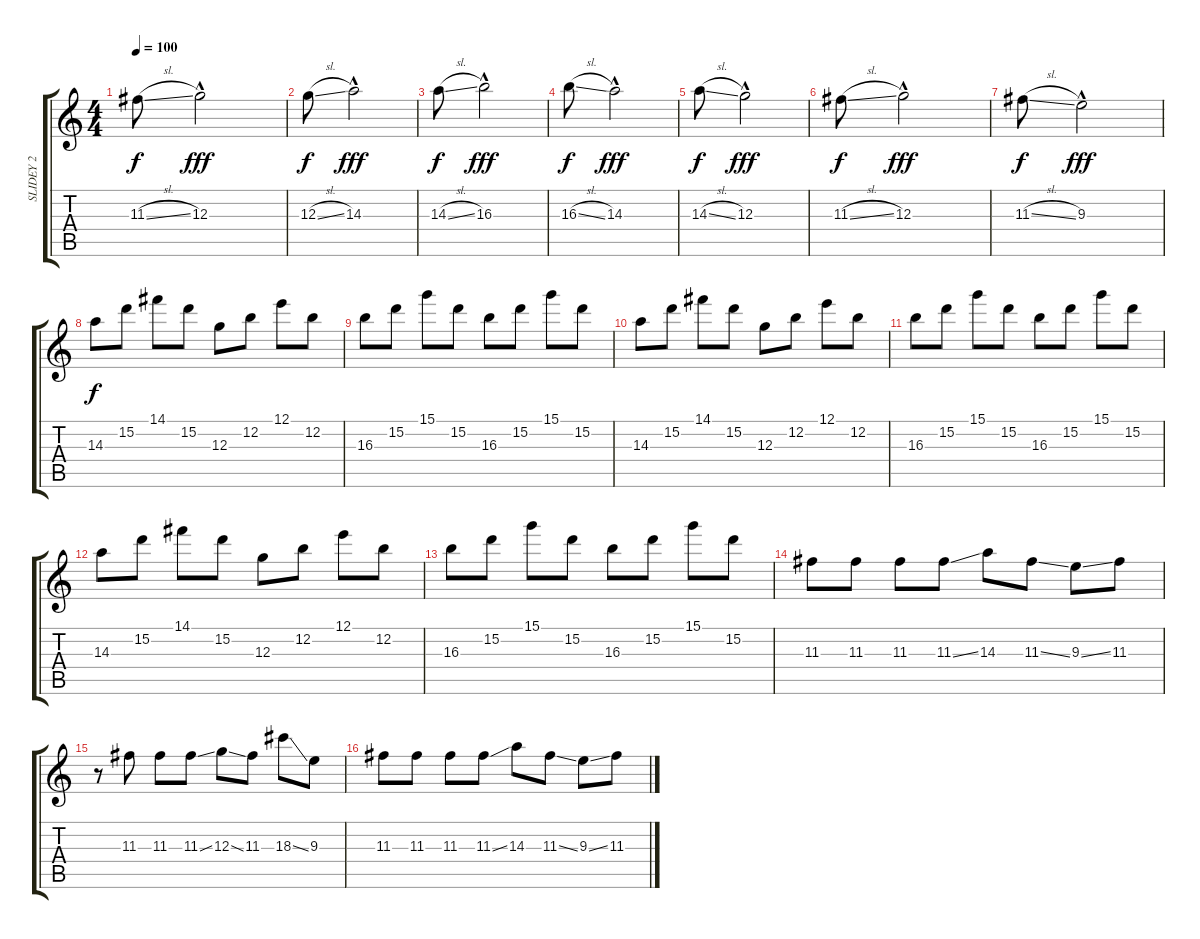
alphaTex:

\track ("SLIDEY 2" "SLIDEY 2") {instrument electricguitarjazz}
\staff {score tabs}
\tuning (E4 B3 G3 D3 A2 E2) {hide}
\ts (4 4)
\tempo 100
\clef g2
\ks c
11.3{sl}.8{dy f} 12.3{hac}.2{dy fff} |
12.3{sl}.8{dy f} 14.3{hac}.2{dy fff} |
14.3{sl}.8{dy f} 16.3{hac}.2{dy fff} |
16.3{sl}.8{dy f} 14.3{hac}.2{dy fff} |
14.3{sl}.8{dy f} 12.3{hac}.2{dy fff} |
11.3{sl}.8{dy f} 12.3{hac}.2{dy fff} |
11.3{sl}.8{dy f} 9.3{hac}.2{dy fff} |
14.3.8{dy f} 15.2.8 14.1.8 15.2.8 12.3.8 12.2.8 12.1.8 12.2.8 |
16.3.8 15.2.8 15.1.8 15.2.8 16.3.8 15.2.8 15.1.8 15.2.8 |
14.3.8 15.2.8 14.1.8 15.2.8 12.3.8 12.2.8 12.1.8 12.2.8 |
16.3.8 15.2.8 15.1.8 15.2.8 16.3.8 15.2.8 15.1.8 15.2.8 |
14.3.8 15.2.8 14.1.8 15.2.8 12.3.8 12.2.8 12.1.8 12.2.8 |
16.3.8 15.2.8 15.1.8 15.2.8 16.3.8 15.2.8 15.1.8 15.2.8 |
11.3.8 11.3.8 11.3.8 11.3{ss}.8 14.3.8 11.3{ss}.8 9.3{ss}.8 11.3.8 |
r.8 11.3.8 11.3.8 11.3{ss}.8 12.3{ss}.8 11.3.8 18.3{ss}.8 9.3.8 |
11.3.8 11.3.8 11.3.8 11.3{ss}.8 14.3.8 11.3{ss}.8 9.3{ss}.8 11.3.8
